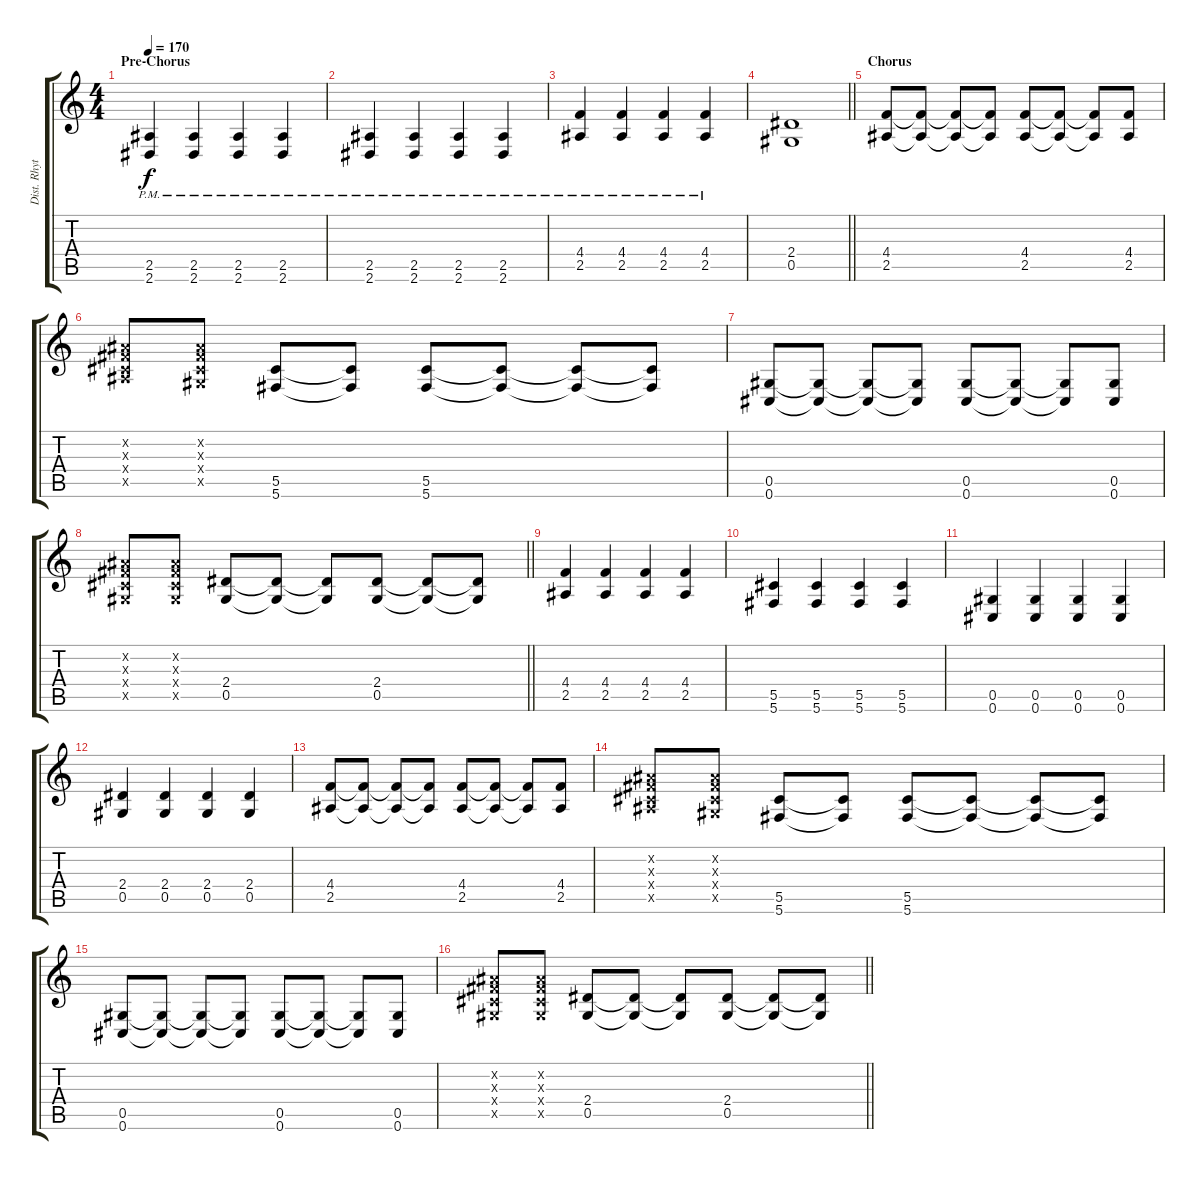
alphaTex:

\track ("Dist. Rhytm Guitar [L]" "Dist. Rhyt") {instrument distortionguitar}
\staff {score tabs}
\tuning (Eb4 Bb3 Gb3 Db3 Ab2 Db2) {hide}
\ts (4 4)
\section ("" "Pre-Chorus")
\tempo 170
\clef g2
\ks c
(2.5{pm} 2.6{pm}).4{dy f volume 13} (2.5{pm} 2.6{pm}).4 (2.5{pm} 2.6{pm}).4 (2.5{pm} 2.6{pm}).4 |
(2.5{pm} 2.6{pm}).4 (2.5{pm} 2.6{pm}).4 (2.5{pm} 2.6{pm}).4 (2.5{pm} 2.6{pm}).4 |
(4.4{pm} 2.5{pm}).4 (4.4{pm} 2.5{pm}).4 (4.4{pm} 2.5{pm}).4 (4.4{pm} 2.5{pm}).4 |
\barLineRight lightlight
(2.4 0.5).1 |
\section ("" "Chorus")
(4.4 2.5).8 (4.4{t} 2.5{t}).8 (4.4{t} 2.5{t}).8 (4.4{t} 2.5{t}).8 (4.4 2.5).8 (4.4{t} 2.5{t}).8 (4.4{t} 2.5{t}).8 (4.4 2.5).8 |
(0.2{x} 0.3{x} 0.4{x} 2.5{x}).8 (0.2{x} 0.3{x} 0.4{x} 0.5{x}).8 (5.5 5.6).8 (5.5{t} 5.6{t}).8 (5.5 5.6).8 (5.5{t} 5.6{t}).8 (5.5{t} 5.6{t}).8 (5.5{t} 5.6{t}).8 |
(0.5 0.6).8 (0.5{t} 0.6{t}).8 (0.5{t} 0.6{t}).8 (0.5{t} 0.6{t}).8 (0.5 0.6).8 (0.5{t} 0.6{t}).8 (0.5{t} 0.6{t}).8 (0.5 0.6).8 |
\barLineRight lightlight
(0.2{x} 0.3{x} 0.4{x} 0.5{x}).8 (0.2{x} 0.3{x} 0.4{x} 0.5{x}).8 (2.4 0.5).8 (2.4{t} 0.5{t}).8 (2.4{t} 0.5{t}).8 (2.4 0.5).8 (2.4{t} 0.5{t}).8 (2.4{t} 0.5{t}).8 |
(4.4 2.5).4 (4.4 2.5).4 (4.4 2.5).4 (4.4 2.5).4 |
(5.5 5.6).4 (5.5 5.6).4 (5.5 5.6).4 (5.5 5.6).4 |
(0.5 0.6).4 (0.5 0.6).4 (0.5 0.6).4 (0.5 0.6).4 |
(2.4 0.5).4 (2.4 0.5).4 (2.4 0.5).4 (2.4 0.5).4 |
(4.4 2.5).8 (4.4{t} 2.5{t}).8 (4.4{t} 2.5{t}).8 (4.4{t} 2.5{t}).8 (4.4 2.5).8 (4.4{t} 2.5{t}).8 (4.4{t} 2.5{t}).8 (4.4 2.5).8 |
(0.2{x} 0.3{x} 0.4{x} 2.5{x}).8 (0.2{x} 0.3{x} 0.4{x} 0.5{x}).8 (5.5 5.6).8 (5.5{t} 5.6{t}).8 (5.5 5.6).8 (5.5{t} 5.6{t}).8 (5.5{t} 5.6{t}).8 (5.5{t} 5.6{t}).8 |
(0.5 0.6).8 (0.5{t} 0.6{t}).8 (0.5{t} 0.6{t}).8 (0.5{t} 0.6{t}).8 (0.5 0.6).8 (0.5{t} 0.6{t}).8 (0.5{t} 0.6{t}).8 (0.5 0.6).8 |
\barLineRight lightlight
(0.2{x} 0.3{x} 0.4{x} 0.5{x}).8 (0.2{x} 0.3{x} 0.4{x} 0.5{x}).8 (2.4 0.5).8 (2.4{t} 0.5{t}).8 (2.4{t} 0.5{t}).8 (2.4 0.5).8 (2.4{t} 0.5{t}).8 (2.4{t} 0.5{t}).8
